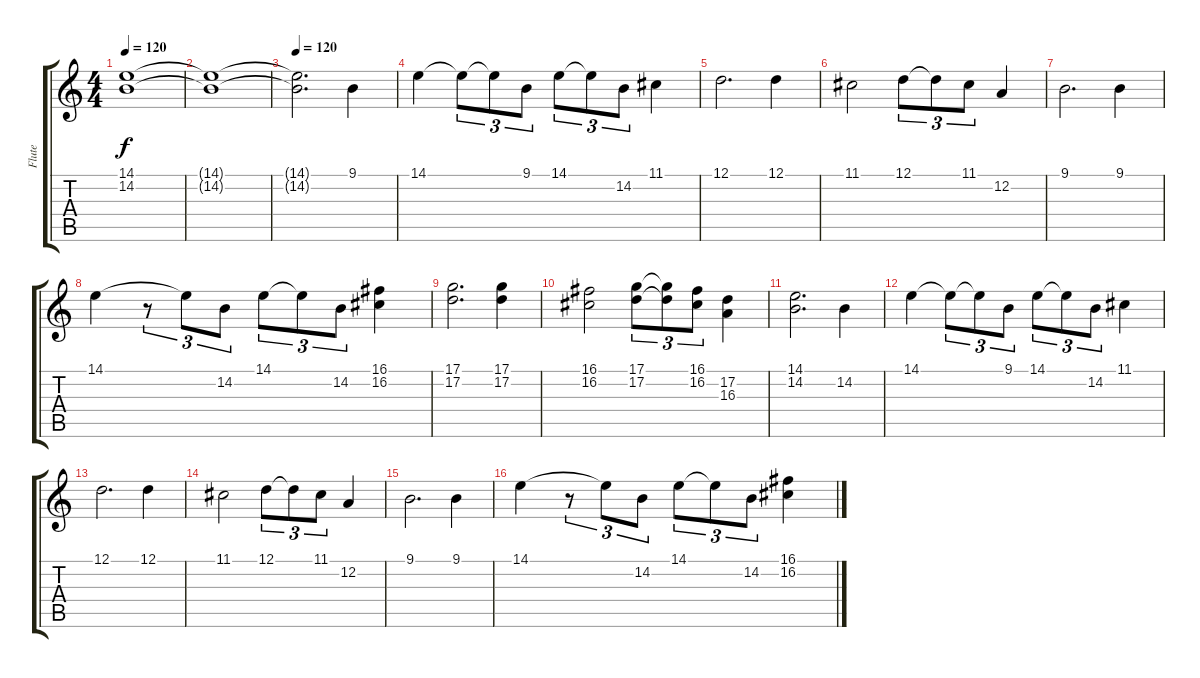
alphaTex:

\track ("Flute" "Flute") {instrument frenchhorn}
\staff {score tabs}
\tuning (D4 A3 F3 C3 G2 D2) {hide}
\ts (4 4)
\tempo 120
\clef g2
\ks c
(14.1 14.2).1{dy f} |
(14.1{t} 14.2{t}).1 |
\tempo 120
(14.1{t} 14.2{t}).2{d} 9.1.4 |
14.1.4 14.1{t}.8{tu (3 2)} 14.1{t}.8{tu (3 2)} 9.1.8{tu (3 2)} 14.1.8{tu (3 2)} 14.1{t}.8{tu (3 2)} 14.2.8{tu (3 2)} 11.1.4 |
12.1.2{d} 12.1.4 |
11.1.2 12.1.8{tu (3 2)} 12.1{t}.8{tu (3 2)} 11.1.8{tu (3 2)} 12.2.4 |
9.1.2{d} 9.1.4 |
14.1.4 r.8{tu (3 2)} 14.1{t}.8{tu (3 2)} 14.2.8{tu (3 2)} 14.1.8{tu (3 2)} 14.1{t}.8{tu (3 2)} 14.2.8{tu (3 2)} (16.1 16.2).4 |
(17.1 17.2).2{d} (17.1 17.2).4 |
(16.1 16.2).2 (17.1 17.2).8{tu (3 2)} (17.1{t} 17.2{t}).8{tu (3 2)} (16.1 16.2).8{tu (3 2)} (17.2 16.3).4 |
(14.1 14.2).2{d} 14.2.4 |
14.1.4 14.1{t}.8{tu (3 2)} 14.1{t}.8{tu (3 2)} 9.1.8{tu (3 2)} 14.1.8{tu (3 2)} 14.1{t}.8{tu (3 2)} 14.2.8{tu (3 2)} 11.1.4 |
12.1.2{d} 12.1.4 |
11.1.2 12.1.8{tu (3 2)} 12.1{t}.8{tu (3 2)} 11.1.8{tu (3 2)} 12.2.4 |
9.1.2{d} 9.1.4 |
14.1.4 r.8{tu (3 2)} 14.1{t}.8{tu (3 2)} 14.2.8{tu (3 2)} 14.1.8{tu (3 2)} 14.1{t}.8{tu (3 2)} 14.2.8{tu (3 2)} (16.1 16.2).4
